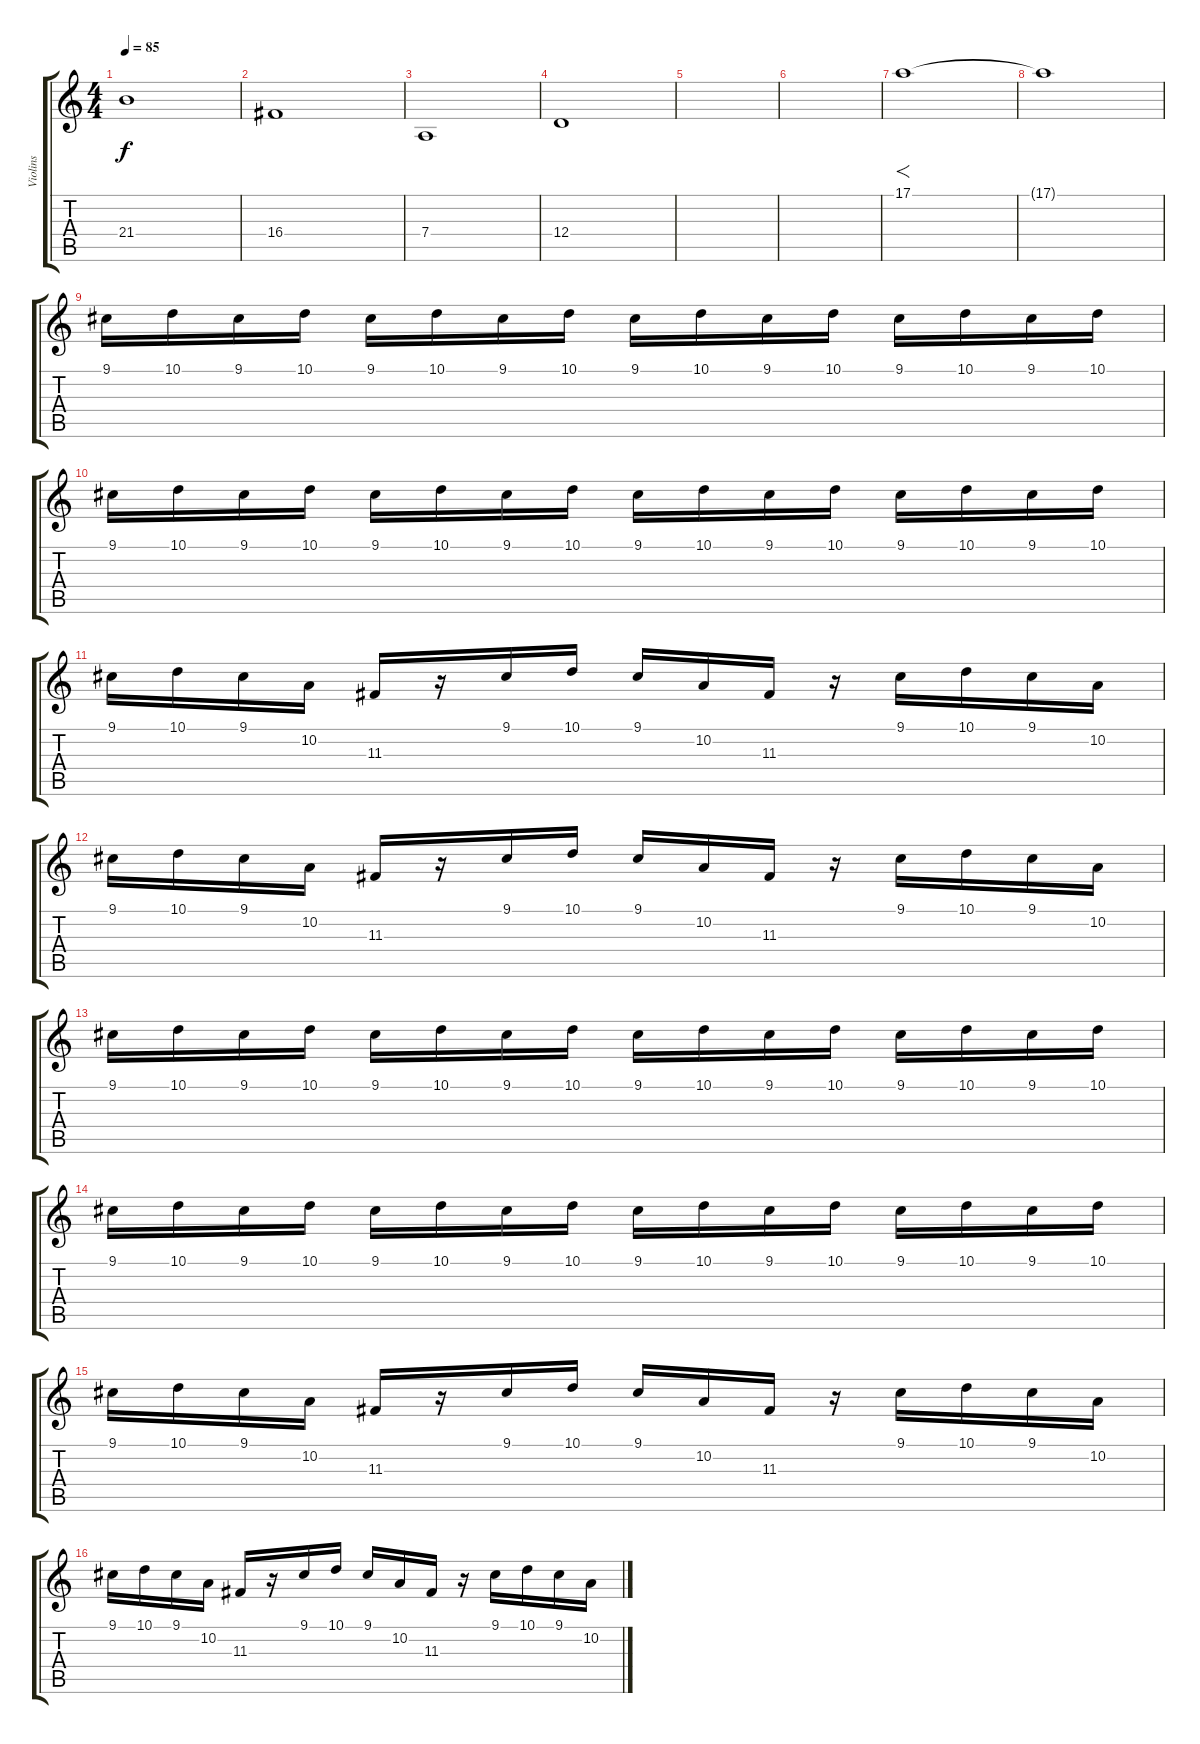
\track ("Violins" "Violins") {instrument stringensemble1}
\staff {score tabs}
\tuning (E4 B3 G3 D3 A2 D2) {hide}
\ts (4 4)
\tempo 85
\clef g2
\ks c
21.4.1{dy f volume 7} |
16.4.1 |
7.4.1 |
12.4.1 |
|
|
17.1.1{f volume 7} |
17.1{t}.1 |
9.1.16{volume 13} 10.1.16 9.1.16 10.1.16 9.1.16 10.1.16 9.1.16 10.1.16 9.1.16 10.1.16 9.1.16 10.1.16 9.1.16 10.1.16 9.1.16 10.1.16 |
9.1.16 10.1.16 9.1.16 10.1.16 9.1.16 10.1.16 9.1.16 10.1.16 9.1.16 10.1.16 9.1.16 10.1.16 9.1.16 10.1.16 9.1.16 10.1.16 |
9.1.16 10.1.16 9.1.16 10.2.16 11.3.16 r.16 9.1.16 10.1.16 9.1.16 10.2.16 11.3.16 r.16 9.1.16 10.1.16 9.1.16 10.2.16 |
9.1.16 10.1.16 9.1.16 10.2.16 11.3.16 r.16 9.1.16 10.1.16 9.1.16 10.2.16 11.3.16 r.16 9.1.16 10.1.16 9.1.16 10.2.16 |
9.1.16{volume 13} 10.1.16 9.1.16 10.1.16 9.1.16 10.1.16 9.1.16 10.1.16 9.1.16 10.1.16 9.1.16 10.1.16 9.1.16 10.1.16 9.1.16 10.1.16 |
9.1.16 10.1.16 9.1.16 10.1.16 9.1.16 10.1.16 9.1.16 10.1.16 9.1.16 10.1.16 9.1.16 10.1.16 9.1.16 10.1.16 9.1.16 10.1.16 |
9.1.16 10.1.16 9.1.16 10.2.16 11.3.16 r.16 9.1.16 10.1.16 9.1.16 10.2.16 11.3.16 r.16 9.1.16 10.1.16 9.1.16 10.2.16 |
9.1.16 10.1.16 9.1.16 10.2.16 11.3.16 r.16 9.1.16 10.1.16 9.1.16 10.2.16 11.3.16 r.16 9.1.16 10.1.16 9.1.16 10.2.16
